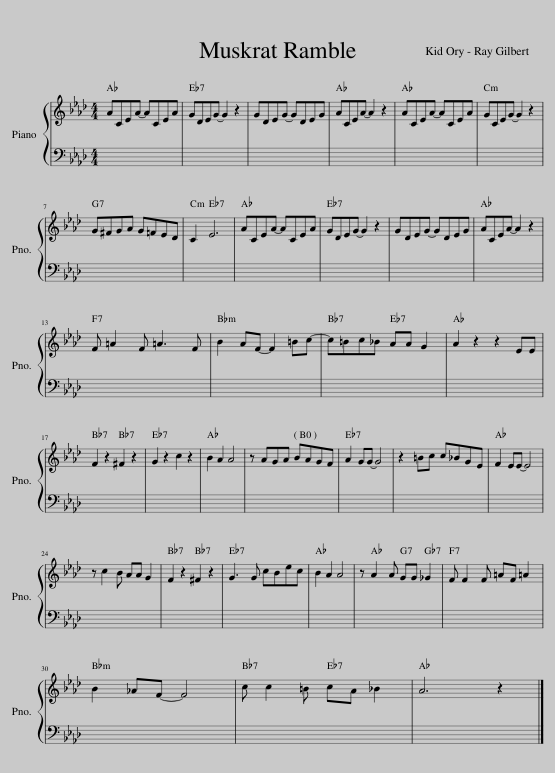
X:1
L:1/8
M:4/4
I:linebreak $
K:Ab
V:1 treble
V:1
 ACEA- ACEA | GDEG- G2 z2 | GDEG- GDEG | ACEA- A2 z2 | ACEA- ACEA | %5
 GCEG- G2 z2 |$ G^FGA G=FED | C2 E6 | ACEA- ACEA | GDEG- G2 z2 | %10
 GDEG- GDEG | ACEA- A2 z2 |$ F =A2 F =A3 F | B2 AF- F2 =Bc- | c=Bc_B AA G2 | %15
 A2 z2 z2 EE |$ F2 z2 ^F2 z2 | G2 z2 c2 z2 | B2 A2 A4 | z AGA BAGF | %20
 A2 GG- G4 | z2 =Bc c_BGE | F2 EE- E4 |$ z c2 B AA G2 | F2 z2 ^F2 z2 | %25
 G3 G cBec | B2 A2 A4 | z A2 A GG _G2 | F F2 F =AF =A2 |$ B2 _AF- F4 | %30
 c c2 =B cA _B2 | A6 z2 |] %32
